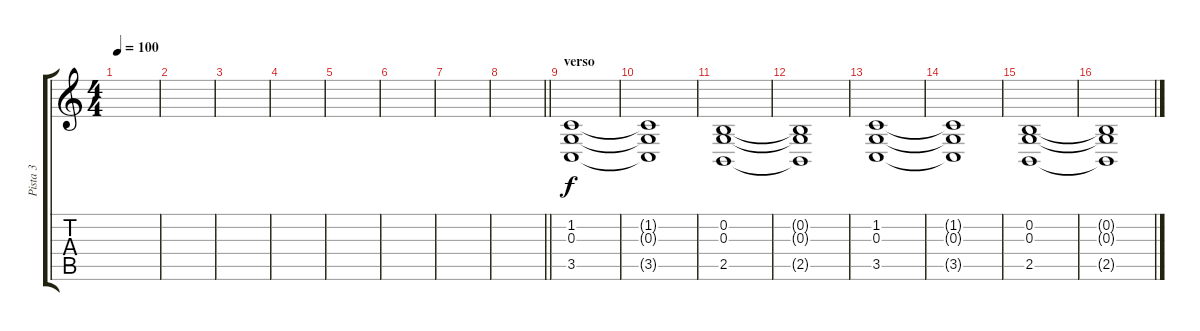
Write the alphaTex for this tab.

\track ("Pista 3" "Pista 3") {instrument pad2warm}
\staff {score tabs}
\tuning (E4 B3 G3 D3 A2 E2) {hide}
\ts (4 4)
\tempo 100
\clef g2
\ks c
|
|
|
|
|
|
|
\barLineRight lightlight
|
\section ("" "verso")
(1.2 0.3 3.5).1 |
(1.2{t} 0.3{t} 3.5{t}).1 |
(0.2 0.3 2.5).1 |
(0.2{t} 0.3{t} 2.5{t}).1 |
(1.2 0.3 3.5).1 |
(1.2{t} 0.3{t} 3.5{t}).1 |
(0.2 0.3 2.5).1 |
(0.2{t} 0.3{t} 2.5{t}).1
